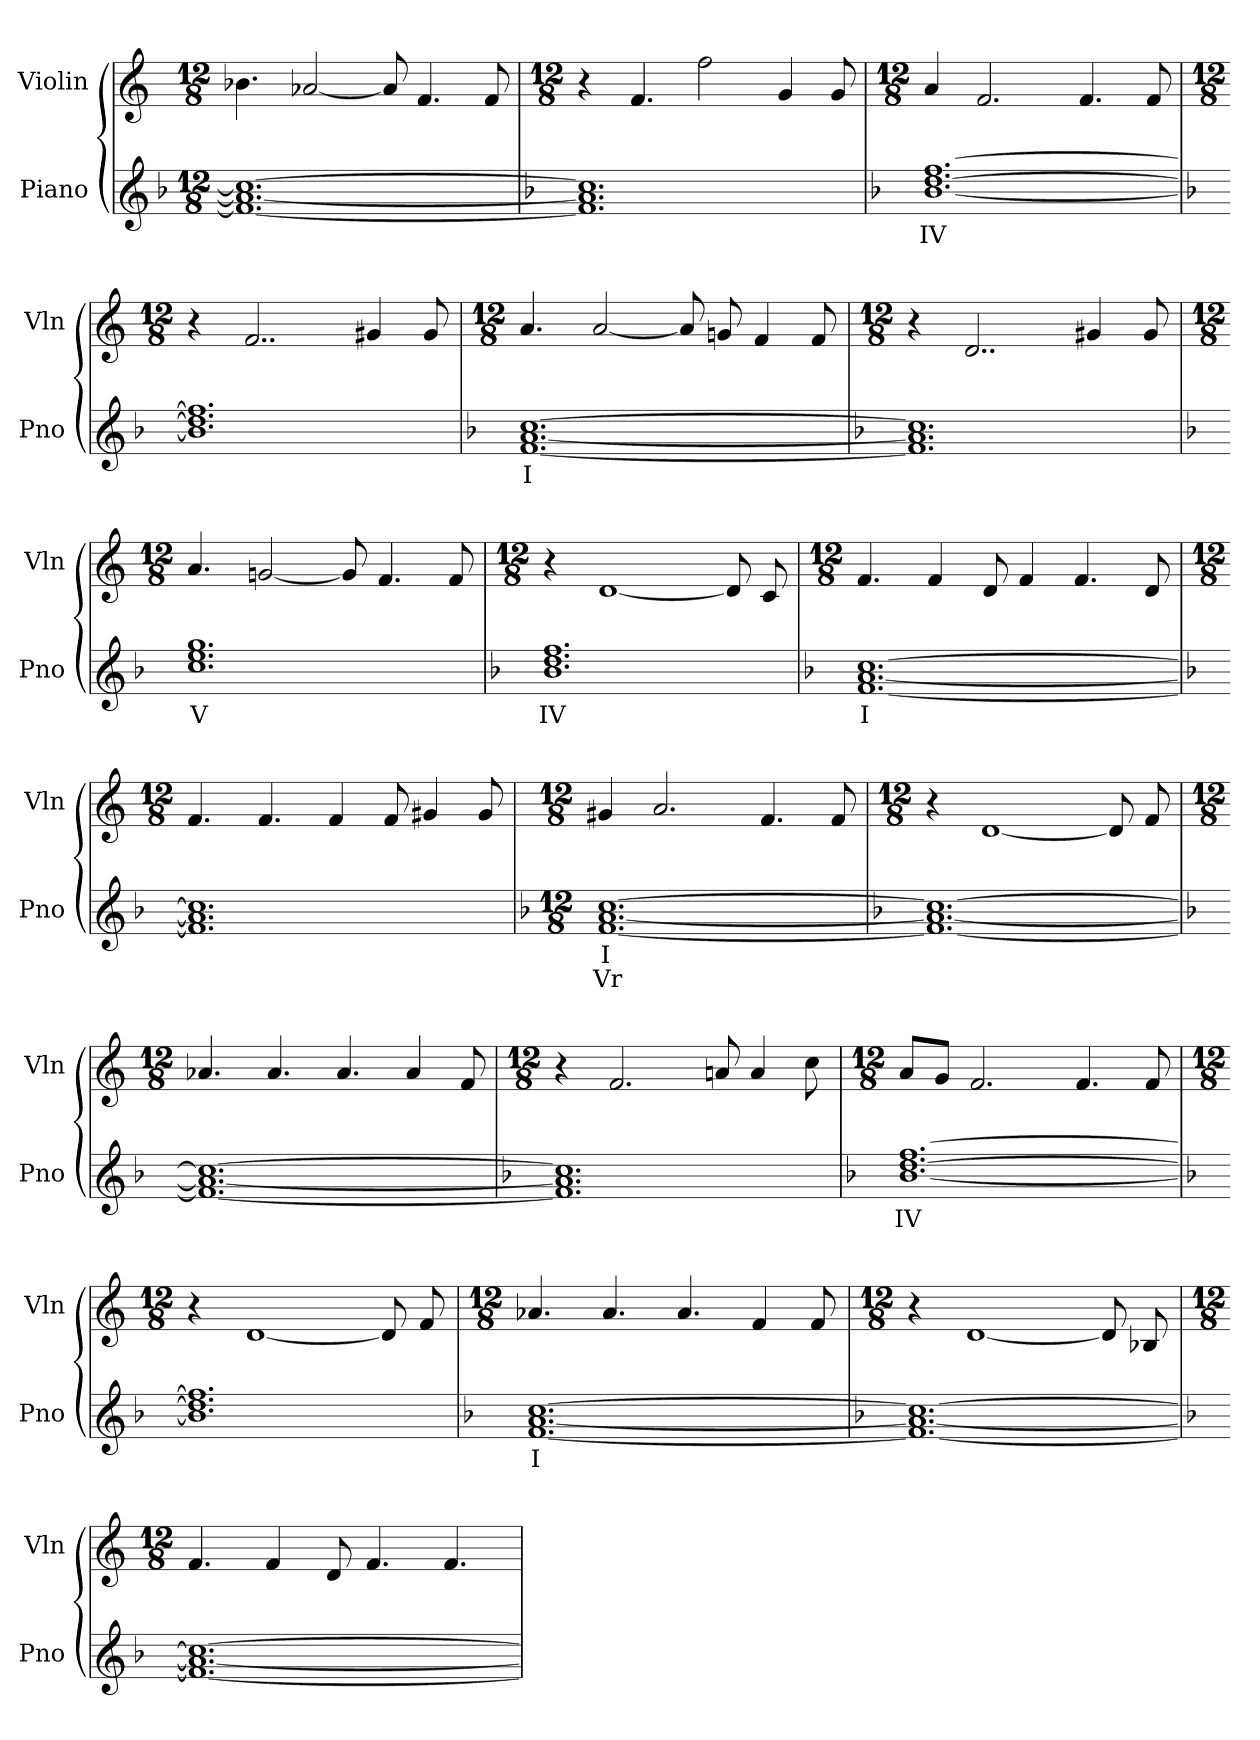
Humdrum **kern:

**kern	**text	**text	**kern
*part2	*part2	*part2	*part1
*staff2	*staff2	*staff2	*staff1
*I"Piano	*	*	*I"Violin
*I'Pno	*	*	*I'Vln
*k[b-]	*	*	*
*F:	*	*	*
*M12/8	*	*	*M12/8
=	=	=	=
1.f_ 1.a_ 1.cc_	.	.	4.b-X
.	.	.	[2a-X
.	.	.	8a-]
.	.	.	4.f
.	.	.	8f
=	=	=	=
*k[b-]	*	*	*
*F:	*	*	*
*	*	*	*M12/8
1.f] 1.a] 1.cc]	.	.	4r
.	.	.	4.f
.	.	.	2ff
.	.	.	4g
.	.	.	8g
=	=	=	=
*k[b-]	*	*	*
*F:	*	*	*
*	*	*	*M12/8
[1.b- [1.dd [1.ff	IV	.	4a
.	.	.	2.f
.	.	.	4.f
.	.	.	8f
=	=	=	=
*k[b-]	*	*	*
*F:	*	*	*
*	*	*	*M12/8
1.b-] 1.dd] 1.ff]	.	.	4r
.	.	.	2..f
.	.	.	4g#X
.	.	.	8g#
=	=	=	=
*k[b-]	*	*	*
*F:	*	*	*
*	*	*	*M12/8
[1.f [1.a [1.cc	I	.	4.a
.	.	.	[2a
.	.	.	8a]
.	.	.	8gn
.	.	.	4f
.	.	.	8f
=	=	=	=
*k[b-]	*	*	*
*F:	*	*	*
*	*	*	*M12/8
1.f] 1.a] 1.cc]	.	.	4r
.	.	.	2..d
.	.	.	4g#X
.	.	.	8g#
=	=	=	=
*k[b-]	*	*	*
*F:	*	*	*
*	*	*	*M12/8
1.cc 1.ee 1.gg	V	.	4.a
.	.	.	[2gn
.	.	.	8g]
.	.	.	4.f
.	.	.	8f
=	=	=	=
*k[b-]	*	*	*
*F:	*	*	*
*	*	*	*M12/8
1.b- 1.dd 1.ff	IV	.	4r
.	.	.	[1d
.	.	.	8d]
.	.	.	8c
=	=	=	=
*k[b-]	*	*	*
*F:	*	*	*
*	*	*	*M12/8
[1.f [1.a [1.cc	I	.	4.f
.	.	.	4f
.	.	.	8d
.	.	.	4f
.	.	.	4.f
.	.	.	8d
=	=	=	=
*k[b-]	*	*	*
*F:	*	*	*
*	*	*	*M12/8
1.f] 1.a] 1.cc]	.	.	4.f
.	.	.	4.f
.	.	.	4f
.	.	.	8f
.	.	.	4g#X
.	.	.	8g#
=	=	=	=
*k[b-]	*	*	*
*F:	*	*	*
*M12/8	*	*	*M12/8
[1.f [1.a [1.cc	I	Vr	4g#X
.	.	.	2.a
.	.	.	4.f
.	.	.	8f
=	=	=	=
*k[b-]	*	*	*
*F:	*	*	*
*	*	*	*M12/8
1.f_ 1.a_ 1.cc_	.	.	4r
.	.	.	[1d
.	.	.	8d]
.	.	.	8f
=	=	=	=
*k[b-]	*	*	*
*F:	*	*	*
*	*	*	*M12/8
1.f_ 1.a_ 1.cc_	.	.	4.a-X
.	.	.	4.a-
.	.	.	4.a-
.	.	.	4a-
.	.	.	8f
=	=	=	=
*k[b-]	*	*	*
*F:	*	*	*
*	*	*	*M12/8
1.f] 1.a] 1.cc]	.	.	4r
.	.	.	2.f
.	.	.	8an
.	.	.	4a
.	.	.	8cc
=	=	=	=
*k[b-]	*	*	*
*F:	*	*	*
*	*	*	*M12/8
[1.b- [1.dd [1.ff	IV	.	8aL
.	.	.	8gJ
.	.	.	2.f
.	.	.	4.f
.	.	.	8f
=	=	=	=
*k[b-]	*	*	*
*F:	*	*	*
*	*	*	*M12/8
1.b-] 1.dd] 1.ff]	.	.	4r
.	.	.	[1d
.	.	.	8d]
.	.	.	8f
=	=	=	=
*k[b-]	*	*	*
*F:	*	*	*
*	*	*	*M12/8
[1.f [1.a [1.cc	I	.	4.a-X
.	.	.	4.a-
.	.	.	4.a-
.	.	.	4f
.	.	.	8f
=	=	=	=
*k[b-]	*	*	*
*F:	*	*	*
*	*	*	*M12/8
1.f_ 1.a_ 1.cc_	.	.	4r
.	.	.	[1d
.	.	.	8d]
.	.	.	8B-X
=	=	=	=
*k[b-]	*	*	*
*F:	*	*	*
*	*	*	*M12/8
1.f_ 1.a_ 1.cc_	.	.	4.f
.	.	.	4f
.	.	.	8d
.	.	.	4.f
.	.	.	4.f
=	=	=	=
*-	*-	*-	*-
